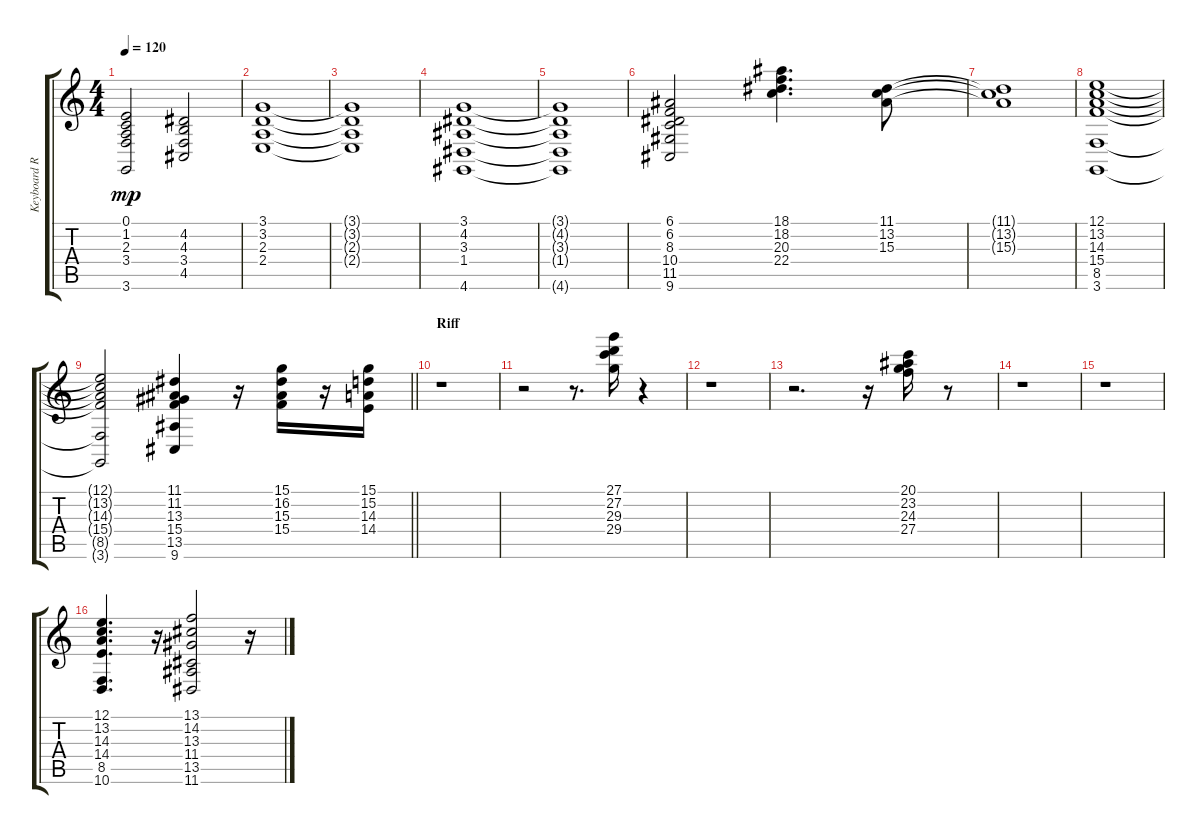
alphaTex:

\track ("Keyboard Rythm" "Keyboard R") {instrument sitar}
\staff {score tabs}
\tuning (E4 B3 G3 D3 A2 E2) {hide}
\ts (4 4)
\tempo 120
\clef g2
\ks c
(0.1 1.2 2.3 3.4 3.6).2{dy mp} (4.2 4.3 3.4 4.5).2 |
(3.1 3.2 2.3 2.4).1 |
(3.1{t} 3.2{t} 2.3{t} 2.4{t}).1 |
(3.1 4.2 3.3 1.4 4.6).1 |
(3.1{t} 4.2{t} 3.3{t} 1.4{t} 4.6{t}).1 |
(6.1 6.2 8.3 10.4 11.5 9.6).2 (18.1 18.2 20.3 22.4).4{d} (11.1 13.2 15.3).8 |
(11.1{t} 13.2{t} 15.3{t}).1 |
(12.1 13.2 14.3 15.4 8.5 3.6).1 |
\barLineRight lightlight
(12.1{t} 13.2{t} 14.3{t} 15.4{t} 8.5{t} 3.6{t}).2 (11.1 11.2 13.3 15.4 13.5 9.6).4 r.16 (15.1 16.2 15.3 15.4).16 r.16 (15.1 15.2 14.3 14.4).16 |
\section ("" "Riff")
r.1 |
r.2 r.8{d} (27.1 27.2 29.3 29.4).16 r.4 |
r.1 |
r.2{d} r.16 (20.1 23.2 24.3 27.4).16 r.8 |
r.1 |
r.1 |
(12.1 13.2 14.3 14.4 8.5 10.6).4{d} r.16 (13.1 14.2 13.3 11.4 13.5 11.6).2 r.16
